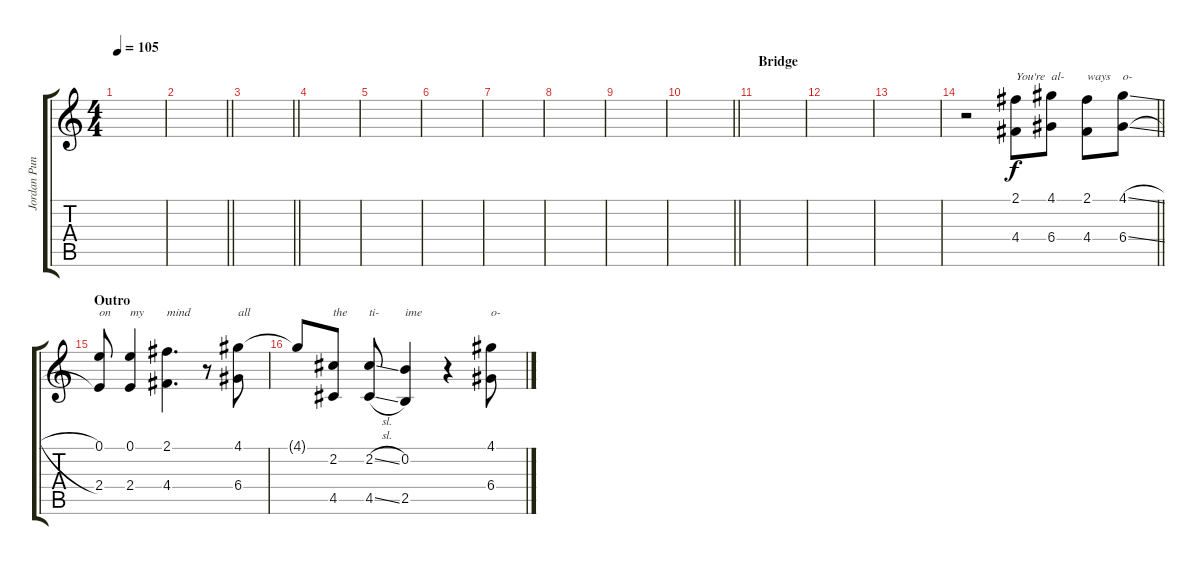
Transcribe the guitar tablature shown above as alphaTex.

\track ("Jordan Pundik Fade" "Jordan Pun") {instrument overdrivenguitar}
\staff {score tabs}
\tuning (E4 B3 G3 D3 A2 E2) {hide}
\ts (4 4)
\tempo 105
\clef g2
\ks c
|
\barLineRight lightlight
|
\barLineRight lightlight
|
|
|
|
|
|
|
\barLineRight lightlight
|
\section ("" "Bridge")
|
|
|
\barLineRight lightlight
r.2 (2.1 4.4).8{txt "You're"} (4.1 6.4).8{txt "al-"} (2.1 4.4).8{txt "ways"} (4.1{sl} 6.4{sl}).8{txt "o-"} |
\section ("" "Outro")
(0.1 2.4).8{txt "on" volume 7} (0.1 2.4).4{txt "my"} (2.1 4.4).4{d txt "mind"} r.8 (4.1 6.4).8{txt "all"} |
4.1{t}.8 (2.2 4.5).8{txt "the"} (2.2{sl} 4.5{sl}).8{txt "ti-"} (0.2 2.5).4{txt "ime"} r.4 (4.1{sl} 6.4{sl}).8{txt "o-"}
